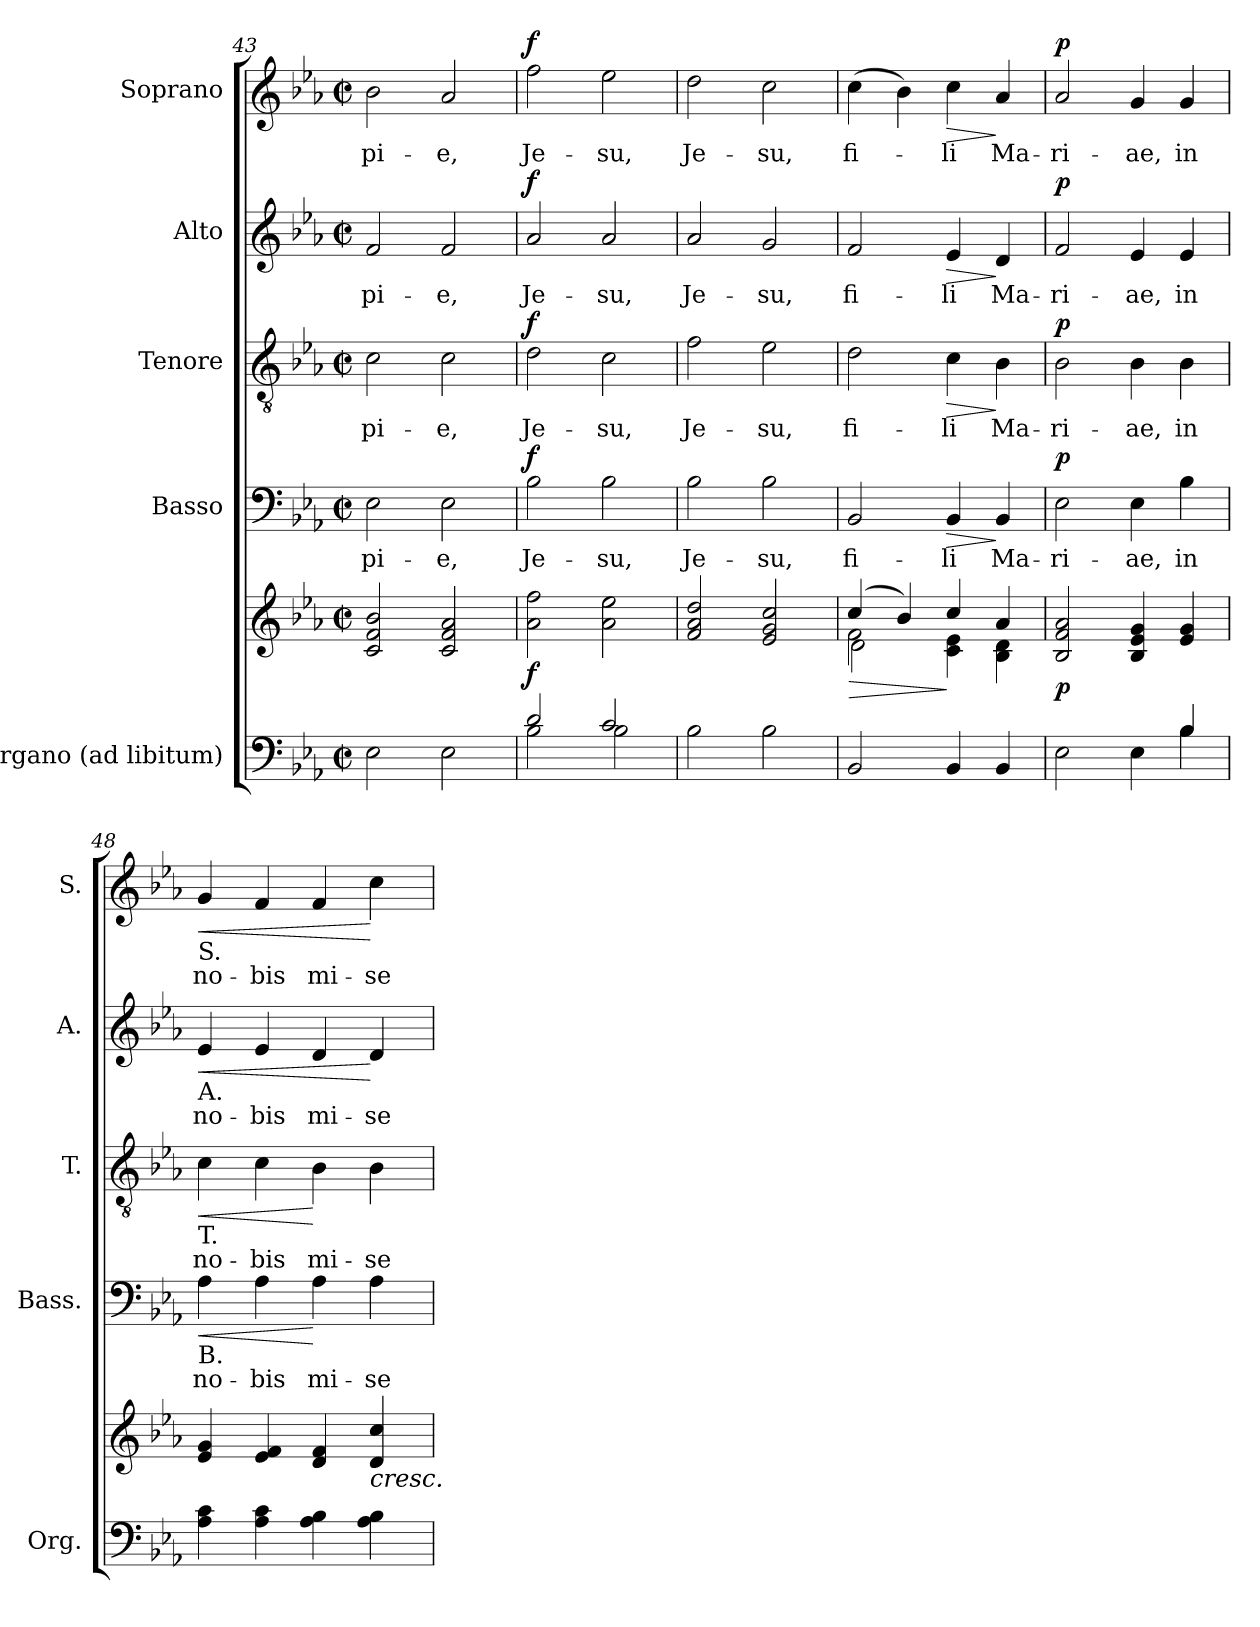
**kern	**kern	**dynam	**kern	**text	**dynam	**kern	**text	**dynam	**kern	**text	**dynam	**kern	**text	**dynam
*part5	*part5	*part5	*part4	*part4	*part4	*part3	*part3	*part3	*part2	*part2	*part2	*part1	*part1	*part1
*staff6	*staff5	*staff5/6	*staff4	*staff4	*staff4	*staff3	*staff3	*staff3	*staff2	*staff2	*staff2	*staff1	*staff1	*staff1
*I"Organo (ad libitum)	*	*	*I"Basso	*	*	*I"Tenore	*	*	*I"Alto	*	*	*I"Soprano	*	*
*I'Org.	*	*	*I'Bass.	*	*	*I'T.	*	*	*I'A.	*	*	*I'S.	*	*
*clefF4	*clefG2	*	*clefF4	*	*	*clefGv2	*	*	*clefG2	*	*	*clefG2	*	*
*	*	*	*	*	*	*ITrd7c12	*	*	*	*	*	*	*	*
*k[b-e-a-]	*k[b-e-a-]	*	*k[b-e-a-]	*	*	*k[b-e-a-]	*	*	*k[b-e-a-]	*	*	*k[b-e-a-]	*	*
*E-:	*E-:	*	*E-:	*	*	*E-:	*	*	*E-:	*	*	*E-:	*	*
*M2/2	*M2/2	*	*M2/2	*	*	*M2/2	*	*	*M2/2	*	*	*M2/2	*	*
*met(c|)	*met(c|)	*	*met(c|)	*	*	*met(c|)	*	*	*met(c|)	*	*	*met(c|)	*	*
=43	=43	=43	=43	=43	=43	=43	=43	=43	=43	=43	=43	=43	=43	=43
!	!	!	!	!LO:LY:b:color=#000000	!	!	!	!	!	!	!	!	!	!
!	!	!	!	!	!	!	!LO:LY:b:color=#000000	!	!	!	!	!	!	!
!	!	!	!	!	!	!	!	!	!	!LO:LY:b:color=#000000	!	!	!	!
!	!	!	!	!	!	!	!	!	!	!	!	!	!LO:LY:b:color=#000000	!
2E-i\	2ci/ 2fi 2b-i	.	2E-i\	pi-	.	2Ci\	pi-	.	2fi/	pi-	.	2b-i\	pi-	.
!	!	!	!	!LO:LY:b:color=#000000	!	!	!	!	!	!	!	!	!	!
!	!	!	!	!	!	!	!LO:LY:b:color=#000000	!	!	!	!	!	!	!
!	!	!	!	!	!	!	!	!	!	!LO:LY:b:color=#000000	!	!	!	!
!	!	!	!	!	!	!	!	!	!	!	!	!	!LO:LY:b:color=#000000	!
2E-i\	2ci/ 2fi 2a-i	.	2E-i\	-e,	.	2Ci\	-e,	.	2fi/	-e,	.	2a-i/	-e,	.
=44	=44	=44	=44	=44	=44	=44	=44	=44	=44	=44	=44	=44	=44	=44
*^	*	*	*	*	*	*	*	*	*	*	*	*	*	*
!	!	!	!	!	!LO:LY:b:color=#000000	!	!	!	!	!	!	!	!	!	!
!	!	!	!	!	!	!	!	!LO:LY:b:color=#000000	!	!	!	!	!	!	!
!	!	!	!	!	!	!	!	!	!	!	!LO:LY:b:color=#000000	!	!	!	!
!	!	!	!	!	!	!	!	!	!	!	!	!	!	!LO:LY:b:color=#000000	!
2di/	2B-i\	2a-i\ 2ffi	f	2B-i\	Je-	f	2Di\	Je-	f	2a-i/	Je-	f	2ffi\	Je-	f
!	!	!	!	!	!LO:LY:b:color=#000000	!	!	!	!	!	!	!	!	!	!
!	!	!	!	!	!	!	!	!LO:LY:b:color=#000000	!	!	!	!	!	!	!
!	!	!	!	!	!	!	!	!	!	!	!LO:LY:b:color=#000000	!	!	!	!
!	!	!	!	!	!	!	!	!	!	!	!	!	!	!LO:LY:b:color=#000000	!
2ci/	2B-i\	2a-i\ 2ee-i	.	2B-i\	-su,	.	2Ci\	-su,	.	2a-i/	-su,	.	2ee-i\	-su,	.
*v	*v	*	*	*	*	*	*	*	*	*	*	*	*	*	*
=45	=45	=45	=45	=45	=45	=45	=45	=45	=45	=45	=45	=45	=45	=45
*^	*	*	*	*	*	*	*	*	*	*	*	*	*	*
!	!	!	!	!	!LO:LY:b:color=#000000	!	!	!	!	!	!	!	!	!	!
*v	*v	*	*	*	*	*	*	*	*	*	*	*	*	*	*
*^	*	*	*	*	*	*	*	*	*	*	*	*	*	*
!	!	!	!	!	!	!	!	!LO:LY:b:color=#000000	!	!	!	!	!	!	!
*v	*v	*	*	*	*	*	*	*	*	*	*	*	*	*	*
*^	*	*	*	*	*	*	*	*	*	*	*	*	*	*
!	!	!	!	!	!	!	!	!	!	!	!LO:LY:b:color=#000000	!	!	!	!
*v	*v	*	*	*	*	*	*	*	*	*	*	*	*	*	*
*^	*	*	*	*	*	*	*	*	*	*	*	*	*	*
!	!	!	!	!	!	!	!	!	!	!	!	!	!	!LO:LY:b:color=#000000	!
*v	*v	*	*	*	*	*	*	*	*	*	*	*	*	*	*
2B-i\	2fi/ 2a-i 2ddi	.	2B-i\	Je-	.	2Fi\	Je-	.	2a-i/	Je-	.	2ddi\	Je-	.
!	!	!	!	!LO:LY:b:color=#000000	!	!	!	!	!	!	!	!	!	!
!	!	!	!	!	!	!	!LO:LY:b:color=#000000	!	!	!	!	!	!	!
!	!	!	!	!	!	!	!	!	!	!LO:LY:b:color=#000000	!	!	!	!
!	!	!	!	!	!	!	!	!	!	!	!	!	!LO:LY:b:color=#000000	!
2B-i\	2e-i/ 2gi 2cci	.	2B-i\	-su,	.	2E-i\	-su,	.	2gi/	-su,	.	2cci\	-su,	.
=46	=46	=46	=46	=46	=46	=46	=46	=46	=46	=46	=46	=46	=46	=46
*	*^	*	*	*	*	*	*	*	*	*	*	*	*	*
*	*	*^	*	*	*	*	*	*	*	*	*	*	*	*	*
!	!	!	!	!LO:HP:b	!	!	!	!	!	!	!	!	!	!	!	!
!	!	!	!	!	!	!LO:LY:b:color=#000000	!	!	!	!	!	!	!	!	!	!
!	!	!	!	!	!	!	!	!	!LO:LY:b:color=#000000	!	!	!	!	!	!	!
!	!	!	!	!	!	!	!	!	!	!	!	!LO:LY:b:color=#000000	!	!	!	!
!	!	!	!	!	!	!	!	!	!	!	!	!	!	!	!LO:LY:b:color=#000000	!
2BB-i/	(4cci/	2fi\	2di\	>	2BB-i/	fi-	.	2Di\	fi-	.	2fi/	fi-	.	(4cci\	fi-	.
.	4b-i/)	.	.	.	.	.	.	.	.	.	.	.	.	4b-i\)	.	.
!	!	!	!	!	!	!LO:LY:b:color=#000000	!LO:HP:b	!	!	!	!	!	!	!	!	!
!	!	!	!	!	!	!	!	!	!LO:LY:b:color=#000000	!LO:HP:b	!	!	!	!	!	!
!	!	!	!	!	!	!	!	!	!	!	!	!LO:LY:b:color=#000000	!LO:HP:b	!	!	!
!	!	!	!	!	!	!	!	!	!	!	!	!	!	!	!LO:LY:b:color=#000000	!LO:HP:b
4BB-i/	4cci/	4ci\ 4e-i	2ryy	]	4BB-i/	-li	>	4Ci\	-li	>	4e-i/	-li	>	4cci\	-li	>
!	!	!	!	!	!	!LO:LY:b:color=#000000	!	!	!	!	!	!	!	!	!	!
!	!	!	!	!	!	!	!	!	!LO:LY:b:color=#000000	!	!	!	!	!	!	!
!	!	!	!	!	!	!	!	!	!	!	!	!LO:LY:b:color=#000000	!	!	!	!
!	!	!	!	!	!	!	!	!	!	!	!	!	!	!	!LO:LY:b:color=#000000	!
4BB-i/	4a-i/	4B-i\ 4di	.	.	4BB-i/	Ma-	]	4BB-i\	Ma-	]	4di/	Ma-	]	4a-i/	Ma-	]
*	*v	*v	*v	*	*	*	*	*	*	*	*	*	*	*	*	*
=47	=47	=47	=47	=47	=47	=47	=47	=47	=47	=47	=47	=47	=47	=47
*^	*	*	*	*	*	*	*	*	*	*	*	*	*	*
*	*	*^	*	*	*	*	*	*	*	*	*	*	*	*	*
!	!	!	!	!	!	!LO:LY:b:color=#000000	!	!	!	!	!	!	!	!	!	!
*	*	*v	*v	*	*	*	*	*	*	*	*	*	*	*	*	*
*	*	*^	*	*	*	*	*	*	*	*	*	*	*	*	*
!	!	!	!	!	!	!	!	!	!LO:LY:b:color=#000000	!	!	!	!	!	!	!
*	*	*v	*v	*	*	*	*	*	*	*	*	*	*	*	*	*
*	*	*^	*	*	*	*	*	*	*	*	*	*	*	*	*
!	!	!	!	!	!	!	!	!	!	!	!	!LO:LY:b:color=#000000	!	!	!	!
*	*	*v	*v	*	*	*	*	*	*	*	*	*	*	*	*	*
*	*	*^	*	*	*	*	*	*	*	*	*	*	*	*	*
!	!	!	!	!	!	!	!	!	!	!	!	!	!	!	!LO:LY:b:color=#000000	!
*	*	*v	*v	*	*	*	*	*	*	*	*	*	*	*	*	*
2E-i\	2.ryy	2B-i/ 2fi 2a-i	p	2E-i\	-ri-	p	2BB-i\	-ri-	p	2fi/	-ri-	p	2a-i/	-ri-	p
!	!	!	!	!	!LO:LY:b:color=#000000	!	!	!	!	!	!	!	!	!	!
!	!	!	!	!	!	!	!	!LO:LY:b:color=#000000	!	!	!	!	!	!	!
!	!	!	!	!	!	!	!	!	!	!	!LO:LY:b:color=#000000	!	!	!	!
!	!	!	!	!	!	!	!	!	!	!	!	!	!	!LO:LY:b:color=#000000	!
4E-i\	.	4B-i/ 4e-i 4gi	.	4E-i\	-ae,	.	4BB-i\	-ae,	.	4e-i/	-ae,	.	4gi/	-ae,	.
!	!	!	!	!	!LO:LY:b:color=#000000	!	!	!	!	!	!	!	!	!	!
!	!	!	!	!	!	!	!	!LO:LY:b:color=#000000	!	!	!	!	!	!	!
!	!	!	!	!	!	!	!	!	!	!	!LO:LY:b:color=#000000	!	!	!	!
!	!	!	!	!	!	!	!	!	!	!	!	!	!	!LO:LY:b:color=#000000	!
4B-i\	4B-i/	4e-i/ 4gi	.	4B-i\	in	.	4BB-i\	in	.	4e-i/	in	.	4gi/	in	.
*v	*v	*	*	*	*	*	*	*	*	*	*	*	*	*	*
!!LO:PB:g=z
=48	=48	=48	=48	=48	=48	=48	=48	=48	=48	=48	=48	=48	=48	=48
*^	*	*	*	*	*	*	*	*	*	*	*	*	*	*
!	!	!	!	!	!LO:LY:b:color=#000000	!LO:HP:b	!	!	!	!	!	!	!	!	!
*v	*v	*	*	*	*	*	*	*	*	*	*	*	*	*	*
*^	*	*	*	*	*	*	*	*	*	*	*	*	*	*
!	!	!	!	!	!	!	!	!LO:LY:b:color=#000000	!LO:HP:b	!	!	!	!	!	!
*v	*v	*	*	*	*	*	*	*	*	*	*	*	*	*	*
*^	*	*	*	*	*	*	*	*	*	*	*	*	*	*
!	!	!	!	!	!	!	!	!	!	!	!LO:LY:b:color=#000000	!LO:HP:b	!	!	!
*v	*v	*	*	*	*	*	*	*	*	*	*	*	*	*	*
*^	*	*	*	*	*	*	*	*	*	*	*	*	*	*
!	!	!	!	!	!	!	!	!	!	!	!	!	!LO:TX:b:t=S.	!	!
!	!	!	!	!	!	!	!	!	!	!LO:TX:b:t=A.	!	!	!	!	!
!	!	!	!	!	!	!	!LO:TX:b:t=T.	!	!	!	!	!	!	!	!
!	!	!	!	!LO:TX:b:t=B.	!	!	!	!	!	!	!	!	!	!	!
!	!	!	!	!	!	!	!	!	!	!	!	!	!	!LO:LY:b:color=#000000	!LO:HP:b
*v	*v	*	*	*	*	*	*	*	*	*	*	*	*	*	*
4A-i\ 4ci	4e-i/ 4gi	.	4A-i\	no-	<	4Ci\	no-	<	4e-i/	no-	<	4gi/	no-	<
!	!	!	!	!LO:LY:b:color=#000000	!	!	!	!	!	!	!	!	!	!
!	!	!	!	!	!	!	!LO:LY:b:color=#000000	!	!	!	!	!	!	!
!	!	!	!	!	!	!	!	!	!	!LO:LY:b:color=#000000	!	!	!	!
!	!	!	!	!	!	!	!	!	!	!	!	!	!LO:LY:b:color=#000000	!
4A-i\ 4ci	4e-i/ 4fi	[	4A-i\	-bis	.	4Ci\	-bis	.	4e-i/	-bis	.	4fi/	-bis	.
!	!	!	!	!LO:LY:b:color=#000000	!	!	!	!	!	!	!	!	!	!
!	!	!	!	!	!	!	!LO:LY:b:color=#000000	!	!	!	!	!	!	!
!	!	!	!	!	!	!	!	!	!	!LO:LY:b:color=#000000	!	!	!	!
!	!	!	!	!	!	!	!	!	!	!	!	!	!LO:LY:b:color=#000000	!
4A-i\ 4B-i	4di/ 4fi	.	4A-i\	mi-	[	4BB-i\	mi-	[	4di/	mi-	.	4fi/	mi-	.
!	!	!LO:HP:b	!	!	!	!	!	!	!	!	!	!	!	!
!	!	!	!	!LO:LY:b:color=#000000	!	!	!	!	!	!	!	!	!	!
!	!	!	!	!	!	!	!LO:LY:b:color=#000000	!	!	!	!	!	!	!
!	!	!	!	!	!	!	!	!	!	!LO:LY:b:color=#000000	!	!	!	!
!	!	!	!	!	!	!	!	!	!	!	!	!	!LO:LY:b:color=#000000	!
4A-i\ 4B-i	4di/ 4cci	<	4A-i\	-se-	.	4BB-i\	-se-	.	4di/	-se-	[	4cci\	-se-	[
=	=	=	=	=	=	=	=	=	=	=	=	=	=	=
*-	*-	*-	*-	*-	*-	*-	*-	*-	*-	*-	*-	*-	*-	*-
